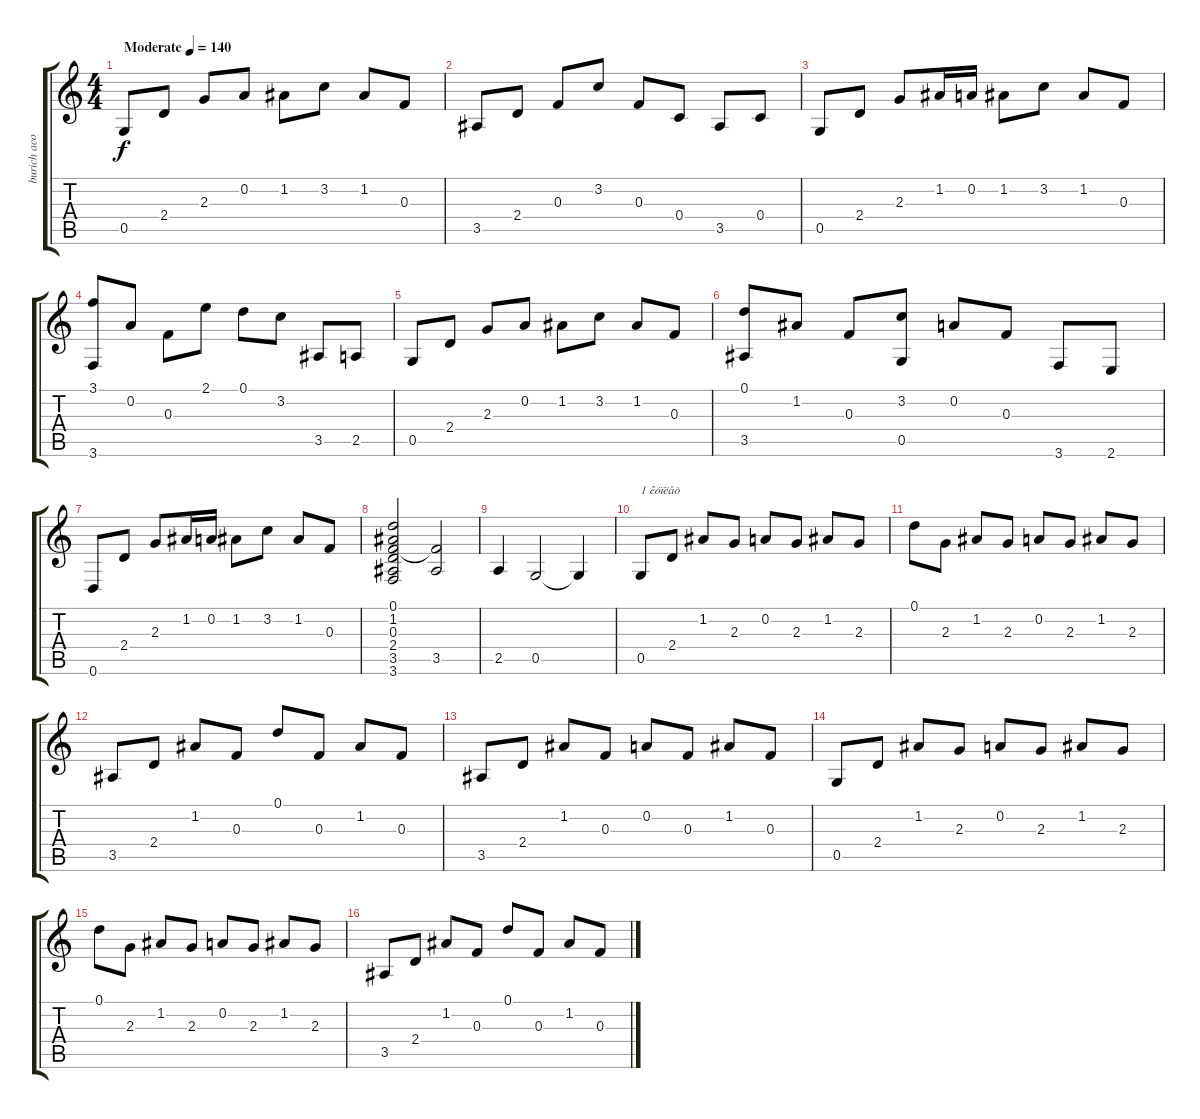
\track ("burich acoustic" "burich aco") {instrument acousticguitarsteel}
\staff {score tabs}
\tuning (D4 A3 F3 C3 G2 D2) {hide}
\ts (4 4)
\tempo (140 "Moderate")
\clef g2
\ks c
0.5.8{dy f instrument acousticguitarsteel} 2.4.8 2.3.8 0.2.8 1.2.8 3.2.8 1.2.8 0.3.8 |
3.5.8 2.4.8 0.3.8 3.2.8 0.3.8 0.4.8 3.5.8 0.4.8 |
0.5.8 2.4.8 2.3.8 1.2.16 0.2.16 1.2.8 3.2.8 1.2.8 0.3.8 |
(3.1 3.6).8 0.2.8 0.3.8 2.1.8 0.1.8 3.2.8 3.5.8 2.5.8 |
0.5.8 2.4.8 2.3.8 0.2.8 1.2.8 3.2.8 1.2.8 0.3.8 |
(0.1 3.5).8 1.2.8 0.3.8 (3.2 0.5).8 0.2.8 0.3.8 3.6.8 2.6.8 |
0.6.8 2.4.8 2.3.8 1.2.16 0.2.16 1.2.8 3.2.8 1.2.8 0.3.8 |
(0.1 1.2 0.3 2.4 3.5 3.6).2 (0.3{t} 3.5).2 |
2.5.4 0.5.2 0.5{t}.4 |
0.5.8{txt "1 êóïëåò"} 2.4.8 1.2.8 2.3.8 0.2.8 2.3.8 1.2.8 2.3.8 |
0.1.8 2.3.8 1.2.8 2.3.8 0.2.8 2.3.8 1.2.8 2.3.8 |
3.5.8 2.4.8 1.2.8 0.3.8 0.1.8 0.3.8 1.2.8 0.3.8 |
3.5.8 2.4.8 1.2.8 0.3.8 0.2.8 0.3.8 1.2.8 0.3.8 |
0.5.8 2.4.8 1.2.8 2.3.8 0.2.8 2.3.8 1.2.8 2.3.8 |
0.1.8 2.3.8 1.2.8 2.3.8 0.2.8 2.3.8 1.2.8 2.3.8 |
3.5.8 2.4.8 1.2.8 0.3.8 0.1.8 0.3.8 1.2.8 0.3.8
